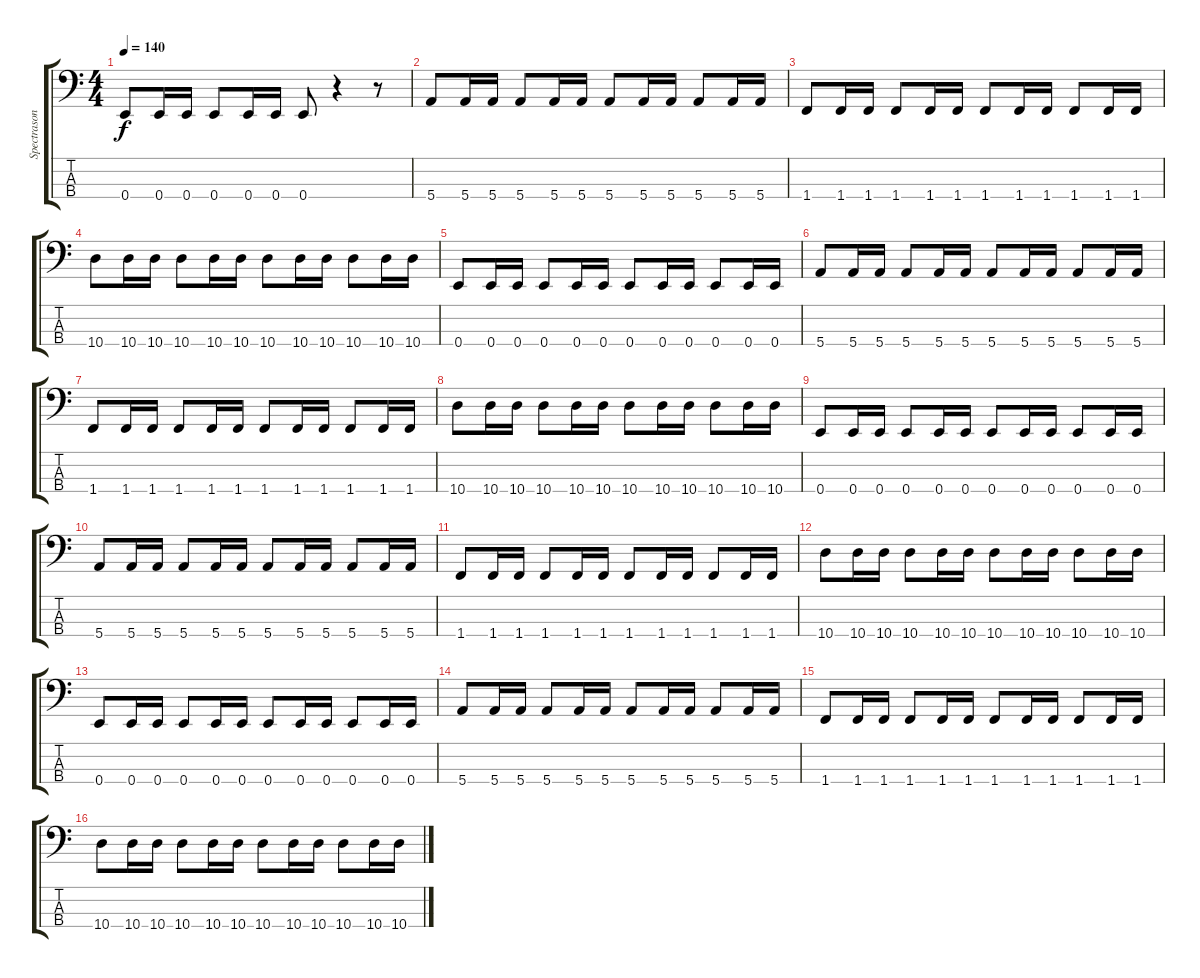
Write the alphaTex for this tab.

\track ("Spectrasonics Omnisphere" "Spectrason") {instrument synthbass1}
\staff {score tabs}
\tuning (G2 D2 A1 E1) {hide}
\ts (4 4)
\tempo 140
\clef f4
\ks c
0.4.8{dy f} 0.4.16 0.4.16 0.4.8 0.4.16 0.4.16 0.4.8 r.4 r.8 |
5.4.8 5.4.16 5.4.16 5.4.8 5.4.16 5.4.16 5.4.8 5.4.16 5.4.16 5.4.8 5.4.16 5.4.16 |
1.4.8 1.4.16 1.4.16 1.4.8 1.4.16 1.4.16 1.4.8 1.4.16 1.4.16 1.4.8 1.4.16 1.4.16 |
10.4.8 10.4.16 10.4.16 10.4.8 10.4.16 10.4.16 10.4.8 10.4.16 10.4.16 10.4.8 10.4.16 10.4.16 |
0.4.8 0.4.16 0.4.16 0.4.8 0.4.16 0.4.16 0.4.8 0.4.16 0.4.16 0.4.8 0.4.16 0.4.16 |
5.4.8 5.4.16 5.4.16 5.4.8 5.4.16 5.4.16 5.4.8 5.4.16 5.4.16 5.4.8 5.4.16 5.4.16 |
1.4.8 1.4.16 1.4.16 1.4.8 1.4.16 1.4.16 1.4.8 1.4.16 1.4.16 1.4.8 1.4.16 1.4.16 |
10.4.8 10.4.16 10.4.16 10.4.8 10.4.16 10.4.16 10.4.8 10.4.16 10.4.16 10.4.8 10.4.16 10.4.16 |
0.4.8 0.4.16 0.4.16 0.4.8 0.4.16 0.4.16 0.4.8 0.4.16 0.4.16 0.4.8 0.4.16 0.4.16 |
5.4.8 5.4.16 5.4.16 5.4.8 5.4.16 5.4.16 5.4.8 5.4.16 5.4.16 5.4.8 5.4.16 5.4.16 |
1.4.8 1.4.16 1.4.16 1.4.8 1.4.16 1.4.16 1.4.8 1.4.16 1.4.16 1.4.8 1.4.16 1.4.16 |
10.4.8 10.4.16 10.4.16 10.4.8 10.4.16 10.4.16 10.4.8 10.4.16 10.4.16 10.4.8 10.4.16 10.4.16 |
0.4.8 0.4.16 0.4.16 0.4.8 0.4.16 0.4.16 0.4.8 0.4.16 0.4.16 0.4.8 0.4.16 0.4.16 |
5.4.8 5.4.16 5.4.16 5.4.8 5.4.16 5.4.16 5.4.8 5.4.16 5.4.16 5.4.8 5.4.16 5.4.16 |
1.4.8 1.4.16 1.4.16 1.4.8 1.4.16 1.4.16 1.4.8 1.4.16 1.4.16 1.4.8 1.4.16 1.4.16 |
10.4.8 10.4.16 10.4.16 10.4.8 10.4.16 10.4.16 10.4.8 10.4.16 10.4.16 10.4.8 10.4.16 10.4.16
